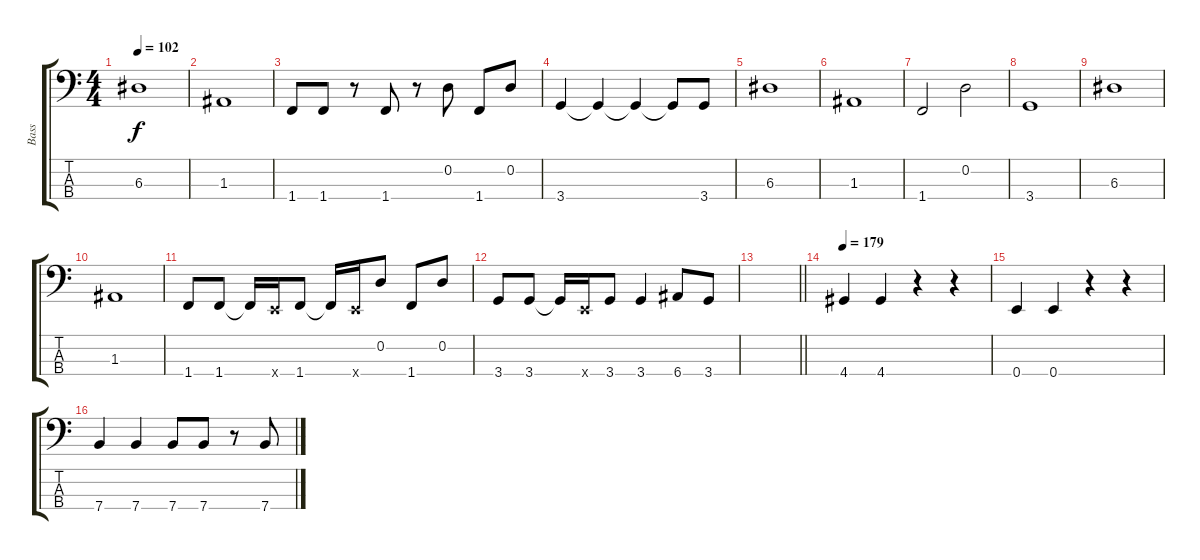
\track ("Bass" "Bass") {instrument electricbassfinger}
\staff {score tabs}
\tuning (G2 D2 A1 E1) {hide}
\ts (4 4)
\tempo 102
\clef f4
\ks c
6.3.1{dy f} |
1.3.1 |
1.4.8 1.4.8 r.8 1.4.8 r.8 0.2.8 1.4.8 0.2.8 |
3.4.4 3.4{t}.4 3.4{t}.4 3.4{t}.8 3.4.8 |
6.3.1 |
1.3.1 |
1.4.2 0.2.2 |
3.4.1 |
6.3.1 |
1.3.1 |
1.4.8 1.4.8 1.4{t}.16 0.4{x}.16 1.4.8 1.4{t}.16 0.4{x}.16 0.2.8 1.4.8 0.2.8 |
3.4.8 3.4.8 3.4{t}.16 0.4{x}.16 3.4.8 3.4.4 6.4.8 3.4.8 |
\barLineRight lightlight
|
\tempo 179
4.4.4{instrument electricbassfinger} 4.4.4 r.4 r.4 |
0.4.4 0.4.4 r.4 r.4 |
7.4.4 7.4.4 7.4.8 7.4.8 r.8 7.4.8
